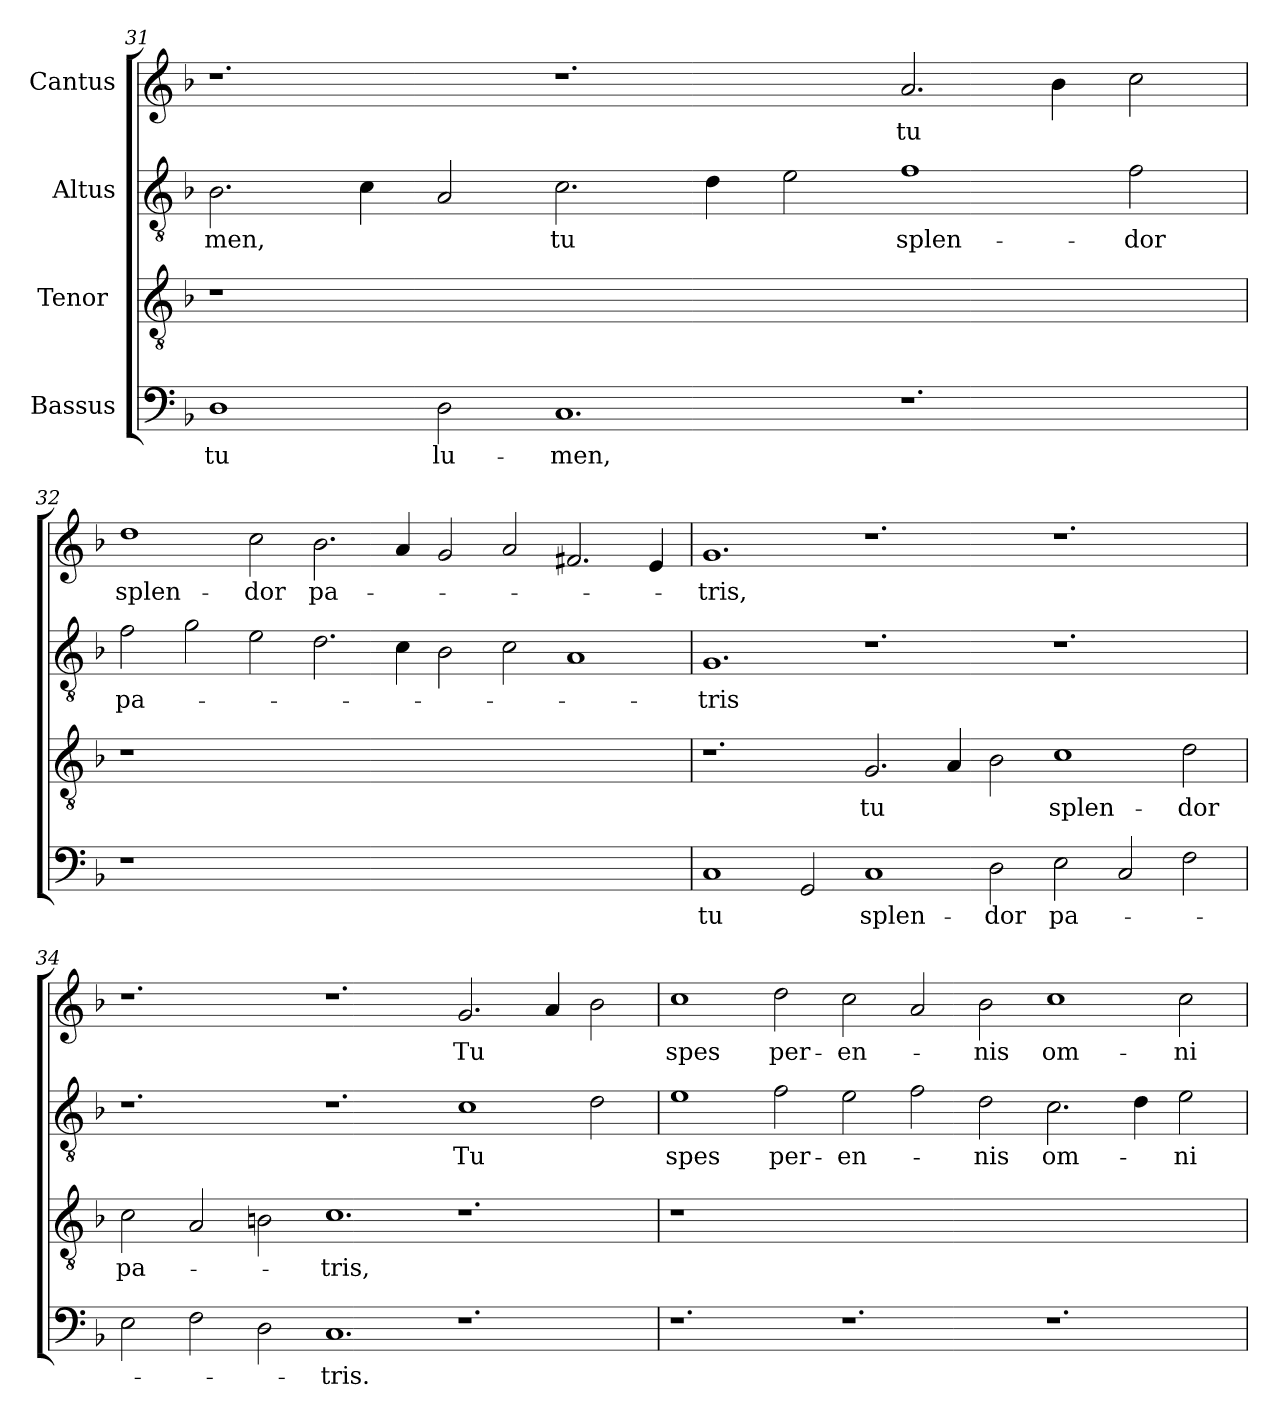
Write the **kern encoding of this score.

**kern	**text	**kern	**text	**kern	**text	**kern	**text
*part4	*part4	*part3	*part3	*part2	*part2	*part1	*part1
*staff4	*staff4	*staff3	*staff3	*staff2	*staff2	*staff1	*staff1
*I"Bassus	*	*I"Tenor 	*	*I"Altus	*	*I"Cantus	*
*clefF4	*	*clefGv2	*	*clefGv2	*	*clefG2	*
*k[b-]	*	*k[b-]	*	*k[b-]	*	*k[b-]	*
*F:	*	*F:	*	*F:	*	*F:	*
=31	=31	=31	=31	=31	=31	=31	=31
!	!LO:LY:i	!	!	!	!	!	!
1D\	tu	1r	.	2.B-\	-men,	1.r	.
.	.	.	.	4c\	.	.	.
!	!LO:LY:i	!	!	!	!	!	!
2D\	lu-	2%7ryy	.	2A/	.	.	.
!	!LO:LY:i	!	!	!	!	!	!
1.C/	-men,	.	.	2.c\	tu	1.r	.
.	.	.	.	4d\	.	.	.
.	.	.	.	2e\	.	.	.
1.r	.	.	.	1f\	splen-	2.a/	tu
.	.	.	.	.	.	4b-\	.
.	.	.	.	2f\	-dor	2cc\	.
!!LO:LB:g=z
=32	=32	=32	=32	=32	=32	=32	=32
1r	.	1r	.	2f\	pa-	1dd\	splen-
.	.	.	.	2g\	.	.	.
2%7ryy	.	2%7ryy	.	2e\	.	2cc\	-dor
.	.	.	.	2.d\	.	2.b-\	pa-
.	.	.	.	4c\	.	4a/	.
.	.	.	.	2B-\	.	2g/	.
.	.	.	.	2c\	.	2a/	.
.	.	.	.	1A/	.	2.f#X/	.
.	.	.	.	.	.	4e/	.
=33	=33	=33	=33	=33	=33	=33	=33
1C/	tu	1.r	.	1.G/	-tris	1.g/	-tris,
2GG/	.	.	.	.	.	.	.
1C/	splen-	2.G/	tu	1.r	.	1.r	.
.	.	4A/	.	.	.	.	.
2D\	-dor	2B-\	.	.	.	.	.
2E\	pa-	1c\	splen-	1.r	.	1.r	.
2C/	.	.	.	.	.	.	.
2F\	.	2d\	-dor	.	.	.	.
=34	=34	=34	=34	=34	=34	=34	=34
2E\	.	2c\	pa-	1.r	.	1.r	.
2F\	.	2A/	.	.	.	.	.
2D\	.	2Bn\	.	.	.	.	.
1.C/	-tris.	1.c\	-tris,	1.r	.	1.r	.
1.r	.	1.r	.	1c\	Tu	2.g/	Tu
.	.	.	.	.	.	4a/	.
.	.	.	.	2d\	.	2b-\	.
=35	=35	=35	=35	=35	=35	=35	=35
1.r	.	1r	.	1e\	spes	1cc\	spes
.	.	2%7ryy	.	2f\	per-	2dd\	per-
1.r	.	.	.	2e\	-en-	2cc\	-en-
.	.	.	.	2f\	.	2a/	.
.	.	.	.	2d\	-nis	2b-\	-nis
1.r	.	.	.	2.c\	om-	1cc\	om-
.	.	.	.	4d\	.	.	.
.	.	.	.	2e\	-ni-	2cc\	-ni-
=	=	=	=	=	=	=	=
*-	*-	*-	*-	*-	*-	*-	*-
